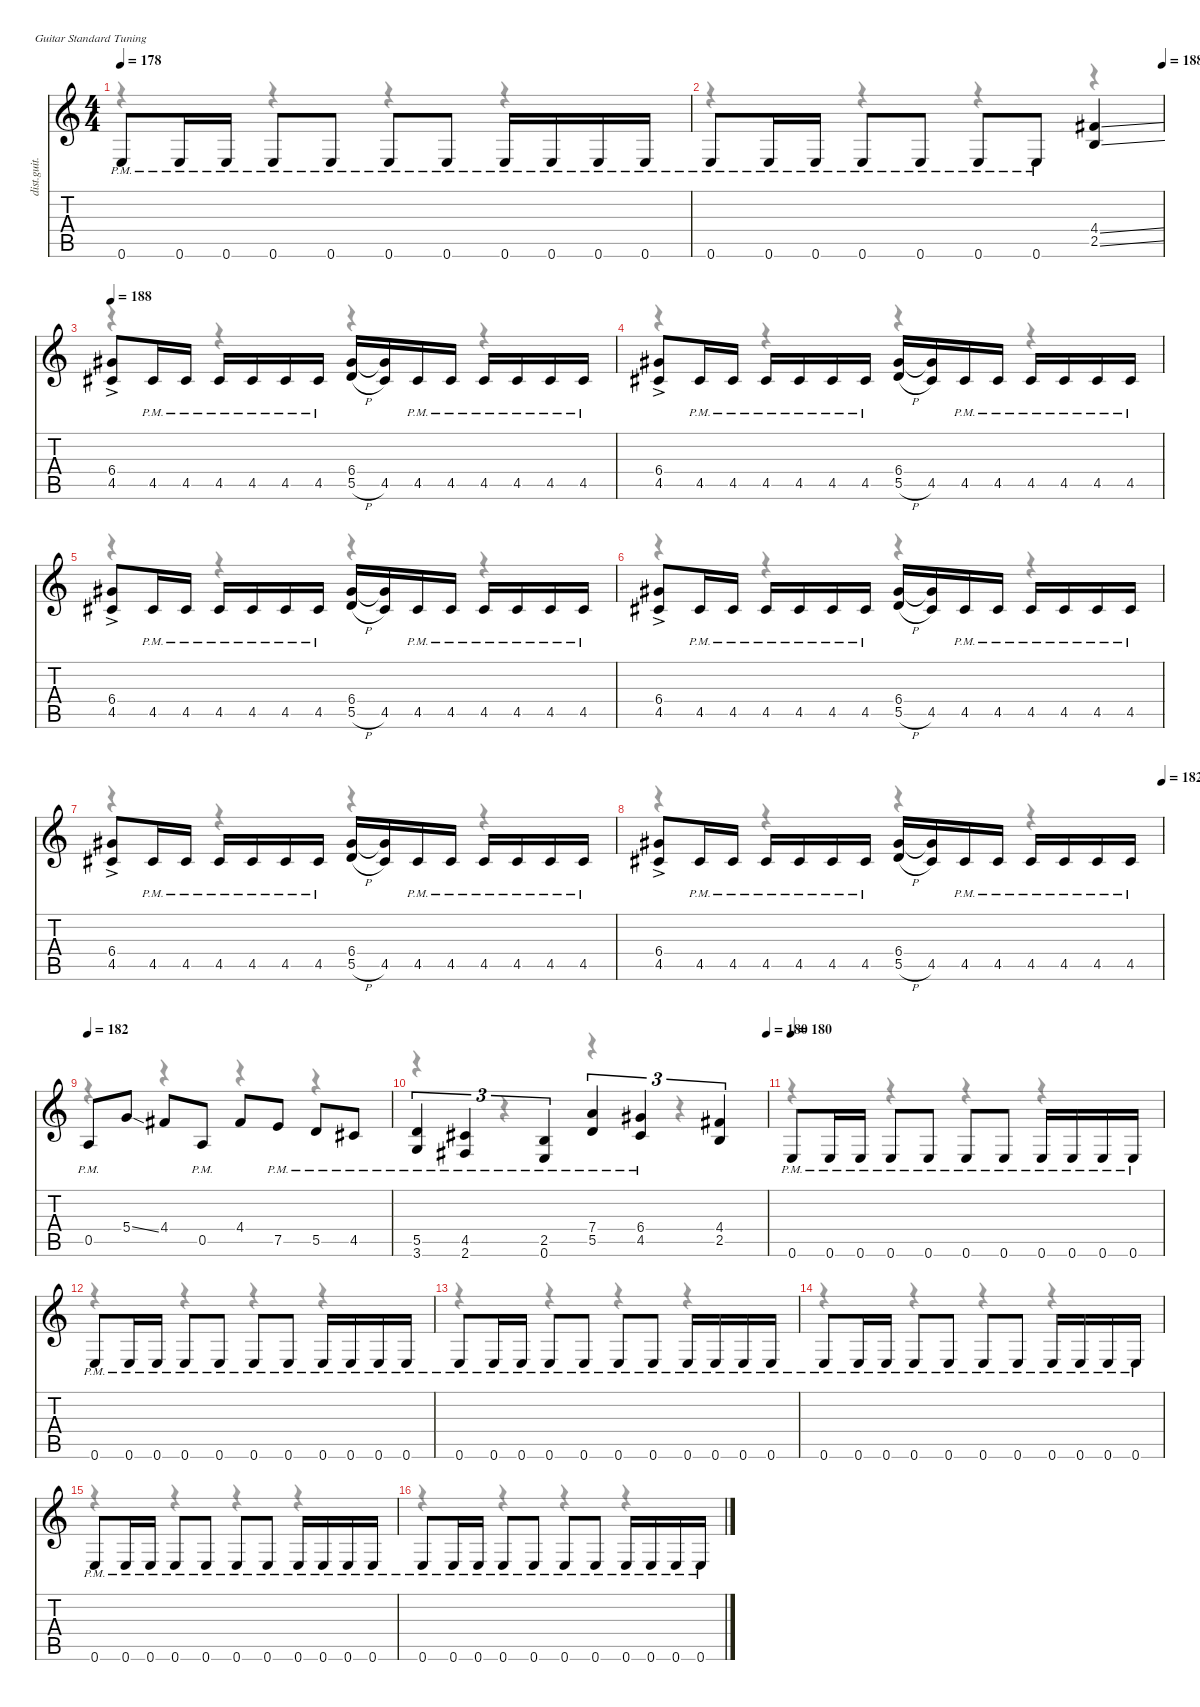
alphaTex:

\defaultSystemsLayout 4
\hideDynamics
\bracketExtendMode nobrackets
\otherSystemsTrackNameOrientation horizontal
\track ("James Hetfield (Rhythm Guitar)" "dist.guit.") {instrument distortionguitar}
\staff {score tabs}
\tuning (E4 B3 G3 D3 A2 E2)
\voice
\ts (4 4)
\tempo 178
\clef g2
\ks c
0.6{pm}.8{dy f beam Up} 0.6{pm}.16{beam Up} 0.6{pm}.16{beam Up} 0.6{pm}.8{beam Up} 0.6{pm}.8{beam Up} 0.6{pm}.8{beam Up} 0.6{pm}.8{beam Up} 0.6{pm}.16{beam Up} 0.6{pm}.16{beam Up} 0.6{pm}.16{beam Up} 0.6{pm}.16{beam Up} |
\tempo (188 1)
0.6{pm}.8{beam Up} 0.6{pm}.16{beam Up} 0.6{pm}.16{beam Up} 0.6{pm}.8{beam Up} 0.6{pm}.8{beam Up} 0.6{pm}.8{beam Up} 0.6{pm}.8{beam Up} (4.4{ss acc #} 2.5{ss}).4{beam Up} |
\tempo 188
(6.4{ac acc #} 4.5{ac acc #}).8{beam Up} 4.5{pm acc #}.16{beam Up} 4.5{pm acc #}.16{beam Up} 4.5{pm acc #}.16{beam Up} 4.5{pm acc #}.16{beam Up} 4.5{pm acc #}.16{beam Up} 4.5{pm acc #}.16{beam Up} (6.4{acc #} 5.5{h}).16{beam Up} (6.4{t acc #} 4.5{acc #}).16{beam Up} 4.5{pm acc #}.16{beam Up} 4.5{pm acc #}.16{beam Up} 4.5{pm acc #}.16{beam Up} 4.5{pm acc #}.16{beam Up} 4.5{pm acc #}.16{beam Up} 4.5{pm acc #}.16{beam Up} |
(6.4{ac acc #} 4.5{ac acc #}).8{beam Up} 4.5{pm acc #}.16{beam Up} 4.5{pm acc #}.16{beam Up} 4.5{pm acc #}.16{beam Up} 4.5{pm acc #}.16{beam Up} 4.5{pm acc #}.16{beam Up} 4.5{pm acc #}.16{beam Up} (6.4{acc #} 5.5{h}).16{beam Up} (6.4{t acc #} 4.5{acc #}).16{beam Up} 4.5{pm acc #}.16{beam Up} 4.5{pm acc #}.16{beam Up} 4.5{pm acc #}.16{beam Up} 4.5{pm acc #}.16{beam Up} 4.5{pm acc #}.16{beam Up} 4.5{pm acc #}.16{beam Up} |
(6.4{ac acc #} 4.5{ac acc #}).8{beam Up} 4.5{pm acc #}.16{beam Up} 4.5{pm acc #}.16{beam Up} 4.5{pm acc #}.16{beam Up} 4.5{pm acc #}.16{beam Up} 4.5{pm acc #}.16{beam Up} 4.5{pm acc #}.16{beam Up} (6.4{acc #} 5.5{h}).16{beam Up} (6.4{t acc #} 4.5{acc #}).16{beam Up} 4.5{pm acc #}.16{beam Up} 4.5{pm acc #}.16{beam Up} 4.5{pm acc #}.16{beam Up} 4.5{pm acc #}.16{beam Up} 4.5{pm acc #}.16{beam Up} 4.5{pm acc #}.16{beam Up} |
(6.4{ac acc #} 4.5{ac acc #}).8{beam Up} 4.5{pm acc #}.16{beam Up} 4.5{pm acc #}.16{beam Up} 4.5{pm acc #}.16{beam Up} 4.5{pm acc #}.16{beam Up} 4.5{pm acc #}.16{beam Up} 4.5{pm acc #}.16{beam Up} (6.4{acc #} 5.5{h}).16{beam Up} (6.4{t acc #} 4.5{acc #}).16{beam Up} 4.5{pm acc #}.16{beam Up} 4.5{pm acc #}.16{beam Up} 4.5{pm acc #}.16{beam Up} 4.5{pm acc #}.16{beam Up} 4.5{pm acc #}.16{beam Up} 4.5{pm acc #}.16{beam Up} |
(6.4{ac acc #} 4.5{ac acc #}).8{beam Up} 4.5{pm acc #}.16{beam Up} 4.5{pm acc #}.16{beam Up} 4.5{pm acc #}.16{beam Up} 4.5{pm acc #}.16{beam Up} 4.5{pm acc #}.16{beam Up} 4.5{pm acc #}.16{beam Up} (6.4{acc #} 5.5{h}).16{beam Up} (6.4{t acc #} 4.5{acc #}).16{beam Up} 4.5{pm acc #}.16{beam Up} 4.5{pm acc #}.16{beam Up} 4.5{pm acc #}.16{beam Up} 4.5{pm acc #}.16{beam Up} 4.5{pm acc #}.16{beam Up} 4.5{pm acc #}.16{beam Up} |
\tempo (182 1)
(6.4{ac acc #} 4.5{ac acc #}).8{beam Up} 4.5{pm acc #}.16{beam Up} 4.5{pm acc #}.16{beam Up} 4.5{pm acc #}.16{beam Up} 4.5{pm acc #}.16{beam Up} 4.5{pm acc #}.16{beam Up} 4.5{pm acc #}.16{beam Up} (6.4{acc #} 5.5{h}).16{beam Up} (6.4{t acc #} 4.5{acc #}).16{beam Up} 4.5{pm acc #}.16{beam Up} 4.5{pm acc #}.16{beam Up} 4.5{pm acc #}.16{beam Up} 4.5{pm acc #}.16{beam Up} 4.5{pm acc #}.16{beam Up} 4.5{pm acc #}.16{beam Up} |
\tempo 182
0.5{pm}.8{beam Up} 5.4{ss}.8{beam Up} 4.4{acc #}.8{beam Up} 0.5{pm}.8{beam Up} 4.4{acc #}.8{beam Up} 7.5{pm}.8{beam Up} 5.5{pm}.8{beam Up} 4.5{pm acc #}.8{beam Up} |
\tempo (180 1)
(5.5{pm} 3.6{pm}).4{tu (3 2) beam Up} (4.5{pm acc #} 2.6{pm acc #}).4{tu (3 2) beam Up} (2.5{pm} 0.6{pm}).4{tu (3 2) beam Up} (7.4{pm} 5.5{pm}).4{tu (3 2) beam Up} (6.4{pm acc #} 4.5{pm acc #}).4{tu (3 2) beam Up} (4.4{acc #} 2.5).4{tu (3 2) beam Up} |
\tempo 180
0.6{pm}.8{beam Up} 0.6{pm}.16{beam Up} 0.6{pm}.16{beam Up} 0.6{pm}.8{beam Up} 0.6{pm}.8{beam Up} 0.6{pm}.8{beam Up} 0.6{pm}.8{beam Up} 0.6{pm}.16{beam Up} 0.6{pm}.16{beam Up} 0.6{pm}.16{beam Up} 0.6{pm}.16{beam Up} |
0.6{pm}.8{beam Up} 0.6{pm}.16{beam Up} 0.6{pm}.16{beam Up} 0.6{pm}.8{beam Up} 0.6{pm}.8{beam Up} 0.6{pm}.8{beam Up} 0.6{pm}.8{beam Up} 0.6{pm}.16{beam Up} 0.6{pm}.16{beam Up} 0.6{pm}.16{beam Up} 0.6{pm}.16{beam Up} |
0.6{pm}.8{beam Up} 0.6{pm}.16{beam Up} 0.6{pm}.16{beam Up} 0.6{pm}.8{beam Up} 0.6{pm}.8{beam Up} 0.6{pm}.8{beam Up} 0.6{pm}.8{beam Up} 0.6{pm}.16{beam Up} 0.6{pm}.16{beam Up} 0.6{pm}.16{beam Up} 0.6{pm}.16{beam Up} |
0.6{pm}.8{beam Up} 0.6{pm}.16{beam Up} 0.6{pm}.16{beam Up} 0.6{pm}.8{beam Up} 0.6{pm}.8{beam Up} 0.6{pm}.8{beam Up} 0.6{pm}.8{beam Up} 0.6{pm}.16{beam Up} 0.6{pm}.16{beam Up} 0.6{pm}.16{beam Up} 0.6{pm}.16{beam Up} |
0.6{pm}.8{beam Up} 0.6{pm}.16{beam Up} 0.6{pm}.16{beam Up} 0.6{pm}.8{beam Up} 0.6{pm}.8{beam Up} 0.6{pm}.8{beam Up} 0.6{pm}.8{beam Up} 0.6{pm}.16{beam Up} 0.6{pm}.16{beam Up} 0.6{pm}.16{beam Up} 0.6{pm}.16{beam Up} |
0.6{pm}.8{beam Up} 0.6{pm}.16{beam Up} 0.6{pm}.16{beam Up} 0.6{pm}.8{beam Up} 0.6{pm}.8{beam Up} 0.6{pm}.8{beam Up} 0.6{pm}.8{beam Up} 0.6{pm}.16{beam Up} 0.6{pm}.16{beam Up} 0.6{pm}.16{beam Up} 0.6{pm}.16{beam Up}
\voice
\clef g2
\ottava regular
\simile none
\ks c
r.4{dy mf beam Down} r.4{beam Down} r.4{beam Down} r.4{beam Down} |
r.4{beam Down} r.4{beam Down} r.4{beam Down} r.4{beam Down} |
r.4{beam Down} r.4{beam Down} r.4{beam Down} r.4{beam Down} |
r.4{beam Down} r.4{beam Down} r.4{beam Down} r.4{beam Down} |
r.4{beam Down} r.4{beam Down} r.4{beam Down} r.4{beam Down} |
r.4{beam Down} r.4{beam Down} r.4{beam Down} r.4{beam Down} |
r.4{beam Down} r.4{beam Down} r.4{beam Down} r.4{beam Down} |
r.4{beam Down} r.4{beam Down} r.4{beam Down} r.4{beam Down} |
r.4{beam Down} r.4{beam Down} r.4{beam Down} r.4{beam Down} |
r.4{beam Down} r.4{beam Down} r.4{beam Down} r.4{beam Down} |
r.4{beam Down} r.4{beam Down} r.4{beam Down} r.4{beam Down} |
r.4{beam Down} r.4{beam Down} r.4{beam Down} r.4{beam Down} |
r.4{beam Down} r.4{beam Down} r.4{beam Down} r.4{beam Down} |
r.4{beam Down} r.4{beam Down} r.4{beam Down} r.4{beam Down} |
r.4{beam Down} r.4{beam Down} r.4{beam Down} r.4{beam Down} |
r.4{beam Down} r.4{beam Down} r.4{beam Down} r.4{beam Down}
